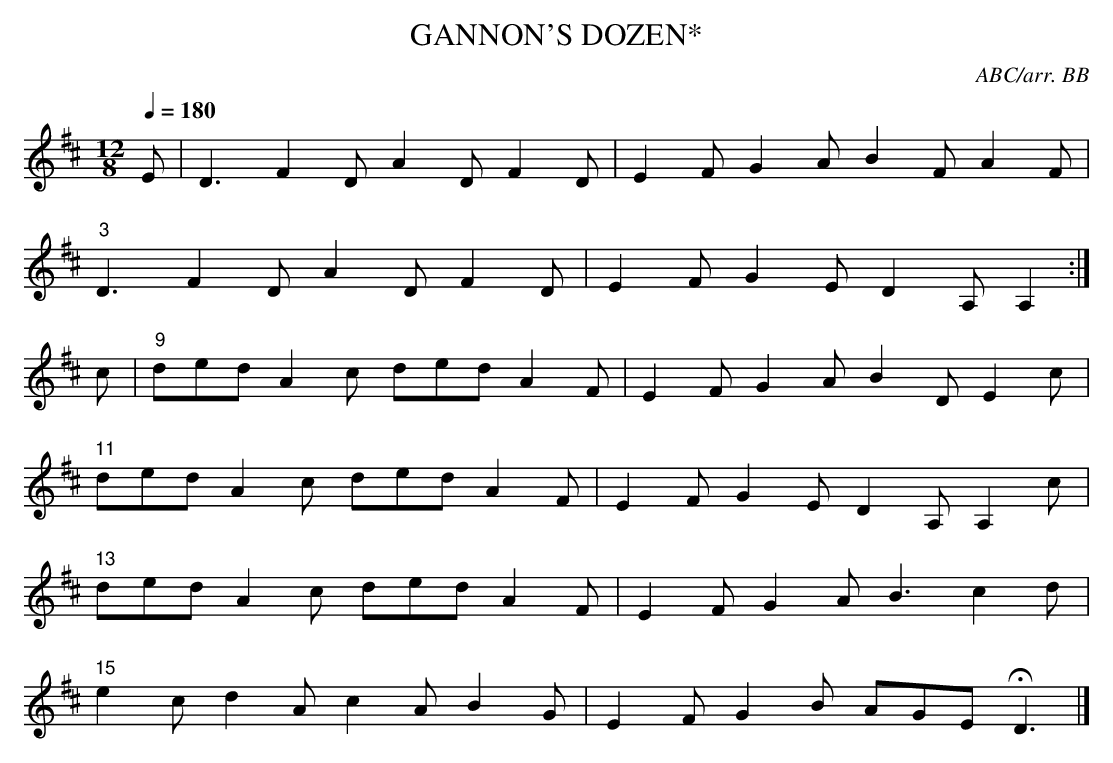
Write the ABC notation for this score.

X:1
T:GANNON'S DOZEN*
C:ABC/arr. BB
Q:1/4=180
L:1/8
M:12/8
K:D
E|D3 F2D A2D F2D|E2F G2A B2F A2F|
"3"D3 F2D A2D F2D|E2F G2E D2A, A,2 :|
c|"9"ded A2c ded A2F|E2F G2A B2D E2c|
"11"ded A2c ded A2F|E2F G2E D2A, A,2c|
"13"ded A2c ded A2F|E2F G2A B3 c2d|
"15"e2c d2A c2A B2G|E2F G2B AGE HD3|]
